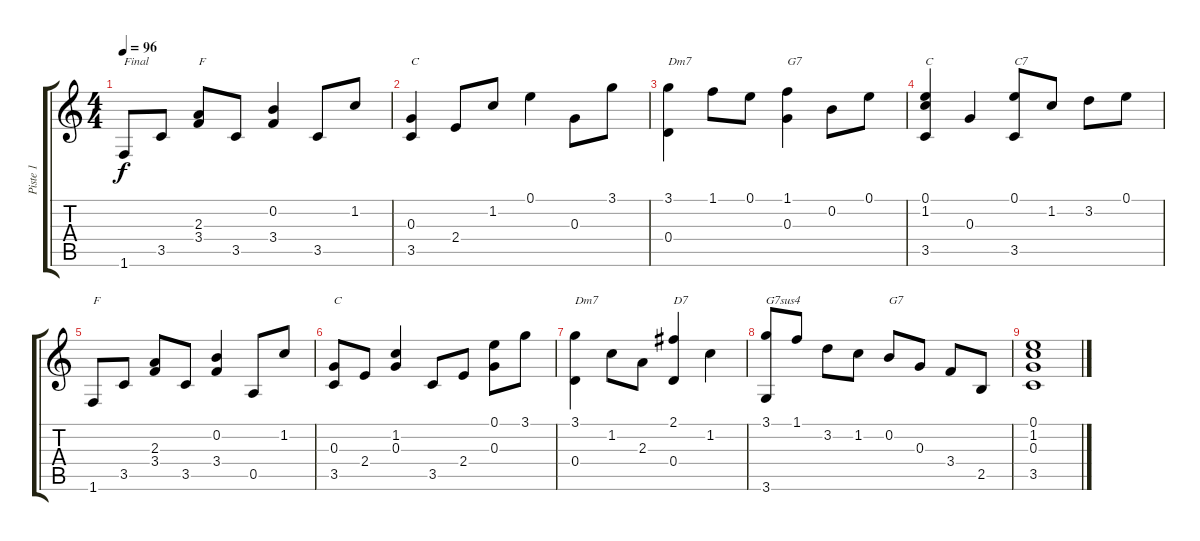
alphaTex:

\track ("Piste 1" "Piste 1") {instrument acousticguitarsteel}
\staff {score tabs}
\tuning (E4 B3 G3 D3 A2 E2) {hide}
\ts (4 4)
\tempo 96
\clef g2
\ks c
1.6.8{txt "Final" dy f} 3.5.8 (2.3 3.4).8{txt "F"} 3.5.8 (0.2 3.4).4 3.5.8 1.2.8 |
(0.3 3.5).4{txt "C"} 2.4.8 1.2.8 0.1.4 0.3.8 3.1.8 |
(3.1 0.4).4{txt "Dm7"} 1.1.8 0.1.8 (1.1 0.3).4{txt "G7"} 0.2.8 0.1.8 |
(0.1 1.2 3.5).4{txt "C"} 0.3.4 (0.1 3.5).8{txt "C7"} 1.2.8 3.2.8 0.1.8 |
1.6.8{txt "F"} 3.5.8 (2.3 3.4).8 3.5.8 (0.2 3.4).4 0.5.8 1.2.8 |
(0.3 3.5).8{txt "C"} 2.4.8 (1.2 0.3).4 3.5.8 2.4.8 (0.1 0.3).8 3.1.8 |
(3.1 0.4).4{txt "Dm7"} 1.2.8 2.3.8 (2.1 0.4).4{txt "D7"} 1.2.4 |
(3.1 3.6).8{txt "G7sus4"} 1.1.8 3.2.8 1.2.8 0.2.8{txt "G7"} 0.3.8 3.4.8 2.5.8 |
(0.1 1.2 0.3 3.5).1
